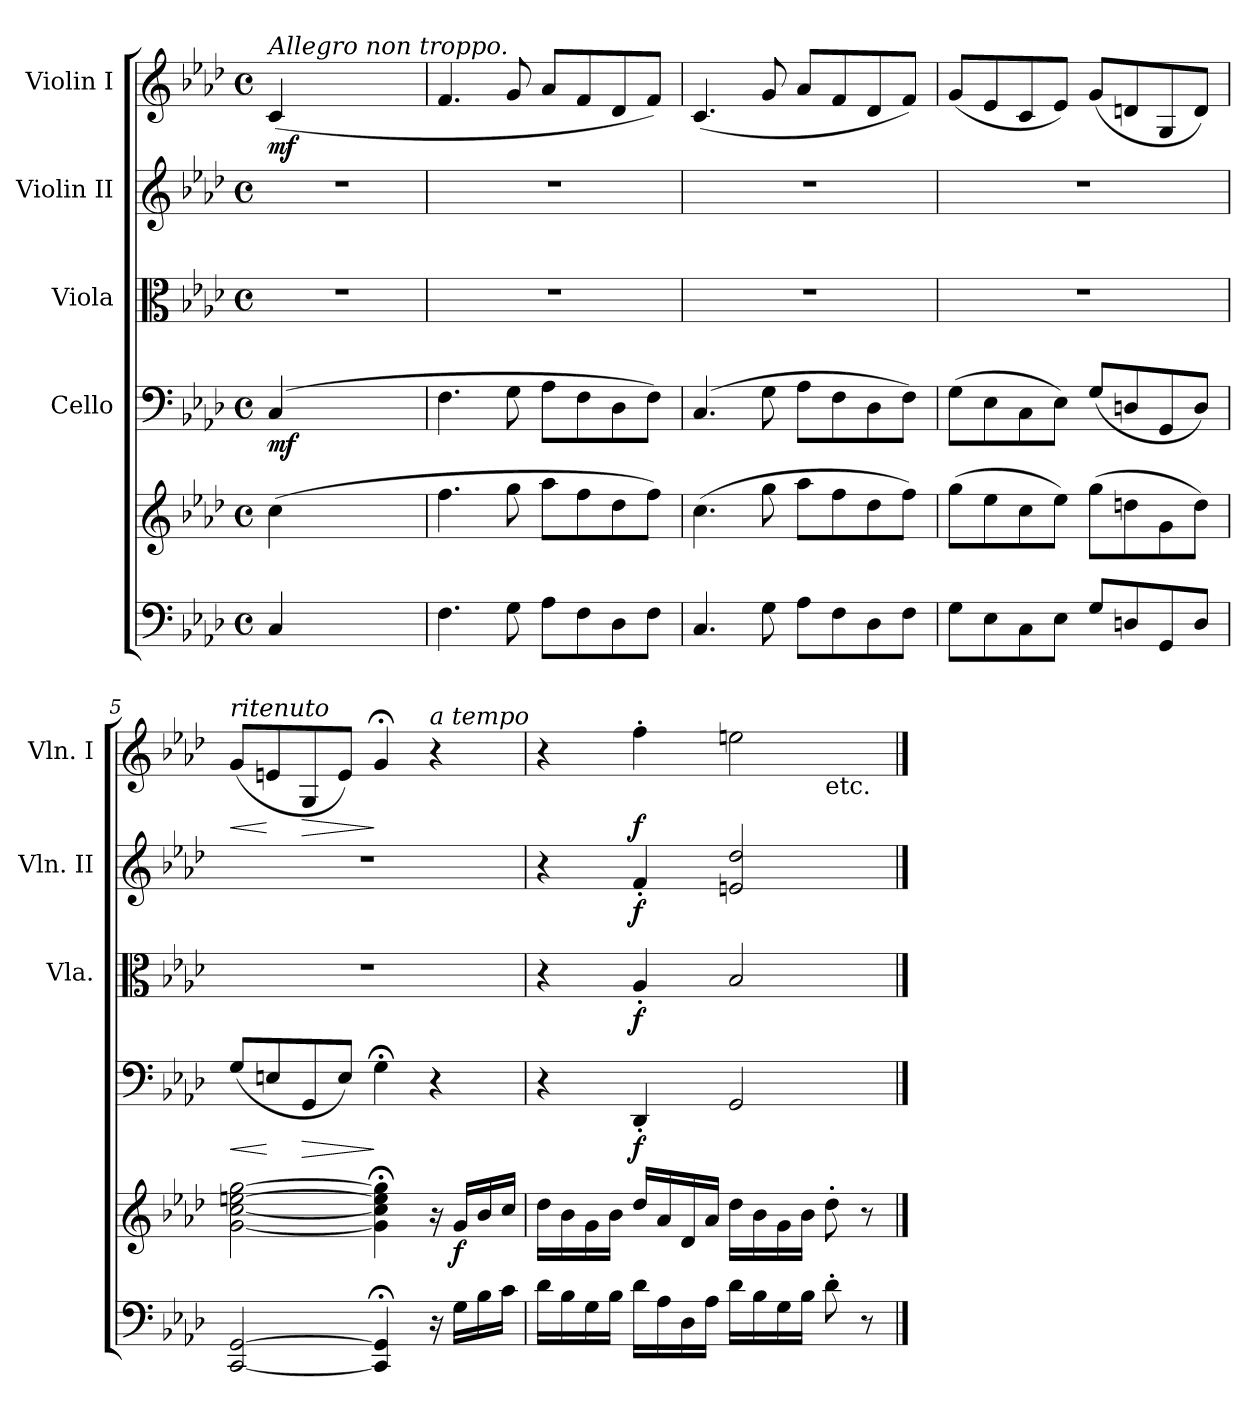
**kern	**kern	**dynam	**kern	**dynam	**kern	**dynam	**kern	**dynam	**kern	**dynam
*part5	*part5	*part5	*part4	*part4	*part3	*part3	*part2	*part2	*part1	*part1
*staff6	*staff5	*staff5/6	*staff4	*staff4	*staff3	*staff3	*staff2	*staff2	*staff1	*staff1
*	*	*	*I"Cello	*	*I"Viola	*	*I"Violin II	*	*I"Violin I	*
*	*	*	*	*	*I'Vla.	*	*I'Vln. II	*	*I'Vln. I	*
*clefF4	*clefG2	*	*clefF4	*	*clefC3	*	*clefG2	*	*clefG2	*
*k[b-e-a-d-]	*k[b-e-a-d-]	*	*k[b-e-a-d-]	*	*k[b-e-a-d-]	*	*k[b-e-a-d-]	*	*k[b-e-a-d-]	*
*f:	*f:	*	*f:	*	*f:	*	*f:	*	*f:	*
*M4/4	*M4/4	*	*M4/4	*	*M4/4	*	*M4/4	*	*M4/4	*
*met(c)	*met(c)	*	*met(c)	*	*met(c)	*	*met(c)	*	*met(c)	*
=1	=1	=1	=1	=1	=1	=1	=1	=1	=1	=1
!	!	!	!	!	!	!	!	!	!LO:TX:a:i:t=Allegro non troppo.	!
!	!	!LO:DY:b=2	!	!	!	!	!	!	!	!
!	!	!LO:DY:n=1:b	!	!LO:DY:b	!	!	!	!	!	!LO:DY:b
4C/	(>4cc\	mf mf	(4C/	mf	1r	.	1r	.	(<4c/	mf
2.ryy	2.ryy	.	2.ryy	.	.	.	.	.	2.ryy	.
=2	=2	=2	=2	=2	=2	=2	=2	=2	=2	=2
4.F\	4.ff\	.	4.F\	.	1r	.	1r	.	4.f/	.
8G\	8gg\	.	8G\	.	.	.	.	.	8g/	.
8A-\L	8aa-\L	.	8A-\L	.	.	.	.	.	8a-/L	.
8F\	8ff\	.	8F\	.	.	.	.	.	8f/	.
8D-\	8dd-\	.	8D-\	.	.	.	.	.	8d-/	.
8F\J	8ff\J)	.	8F\J)	.	.	.	.	.	8f/J)	.
=3	=3	=3	=3	=3	=3	=3	=3	=3	=3	=3
4.C/	(>4.cc\	.	(4.C/	.	1r	.	1r	.	(<4.c/	.
8G\	8gg\	.	8G\	.	.	.	.	.	8g/	.
8A-\L	8aa-\L	.	8A-\L	.	.	.	.	.	8a-/L	.
8F\	8ff\	.	8F\	.	.	.	.	.	8f/	.
8D-\	8dd-\	.	8D-\	.	.	.	.	.	8d-/	.
8F\J	8ff\J)	.	8F\J)	.	.	.	.	.	8f/J)	.
=4	=4	=4	=4	=4	=4	=4	=4	=4	=4	=4
8G\L	(>8gg\L	.	(>8G\L	.	1r	.	1r	.	(<8g/L	.
8E-\	8ee-\	.	8E-\	.	.	.	.	.	8e-/	.
8C\	8cc\	.	8C\	.	.	.	.	.	8c/	.
8E-\J	8ee-\J)	.	8E-\J)	.	.	.	.	.	8e-/J)	.
8G/L	(>8gg\L	.	(<8G/L	.	.	.	.	.	(<8g/L	.
8Dn/	8ddn\	.	8Dn/	.	.	.	.	.	8dn/	.
8GG/	8g\	.	8GG/	.	.	.	.	.	8G/	.
8D/J	8dd\J)	.	8D/J)	.	.	.	.	.	8d/J)	.
!!LO:PB:g=z
=5	=5	=5	=5	=5	=5	=5	=5	=5	=5	=5
!	!	!	!	!	!	!	!	!	!LO:TX:a:i:t=ritenuto	!
!	!	!	!	!LO:HP:b	!	!	!	!	!	!LO:HP:b
[2CC/ [2GG/	[2g\ [2cc\ [2een\ [2gg\	.	(<8G/L	<	1r	.	1r	.	(<8g/L	<
.	.	.	8En/	[	.	.	.	.	8en/	[
!	!	!	!	!LO:HP:b	!	!	!	!	!	!LO:HP:b
.	.	.	8GG/	>	.	.	.	.	8G/	>
.	.	.	8E/J)	.	.	.	.	.	8e/J)	.
4CC/];< 4GG/];<	4g\];< 4cc\];< 4ee\];< 4gg\];<	.	4G;<\	]	.	.	.	.	4g;</	]
!	!	!	!	!	!	!	!	!	!LO:TX:a:i:t=a tempo	!
16r	16r	.	4r	.	.	.	.	.	4r	.
!	!	!LO:DY:b	!	!	!	!	!	!	!	!
16G\LL	16g/LL	f	.	.	.	.	.	.	.	.
16B-\	16b-/	.	.	.	.	.	.	.	.	.
16c\JJ	16cc/JJ	.	.	.	.	.	.	.	.	.
=6	=6	=6	=6	=6	=6	=6	=6	=6	=6	=6
*	*	*	*	*	*	*	*	*	*^	*
16d-\LL	16dd-\LL	.	4r	.	4r	.	4r	.	4r	2.ryy	.
16B-\	16b-\	.	.	.	.	.	.	.	.	.	.
16G\	16g\	.	.	.	.	.	.	.	.	.	.
16B-\JJ	16b-\JJ	.	.	.	.	.	.	.	.	.	.
!	!	!	!	!LO:DY:b	!	!LO:DY:b	!	!LO:DY:b	!	!	!LO:DY:b
16d-\LL	16dd-/LL	.	4DD-'</	f	4A-'</	f	4f'</	f	4ff'>\	.	f
16A-\	16a-/	.	.	.	.	.	.	.	.	.	.
16D-\	16d-/	.	.	.	.	.	.	.	.	.	.
16A-\JJ	16a-/JJ	.	.	.	.	.	.	.	.	.	.
16d-\LL	16dd-\LL	.	2GG/	.	2B-/	.	2en/ 2dd-/	.	2een\	.	.
16B-\	16b-\	.	.	.	.	.	.	.	.	.	.
16G\	16g\	.	.	.	.	.	.	.	.	.	.
16B-\JJ	16b-\JJ	.	.	.	.	.	.	.	.	.	.
!	!	!	!	!	!	!	!	!	!	!LO:TX:b:t=etc.	!
8d-'>\	8dd-'>\	.	.	.	.	.	.	.	.	4ryy	.
8r	8r	.	.	.	.	.	.	.	.	.	.
*	*	*	*	*	*	*	*	*	*v	*v	*
==	==	==	==	==	==	==	==	==	==	==
*-	*-	*-	*-	*-	*-	*-	*-	*-	*-	*-
